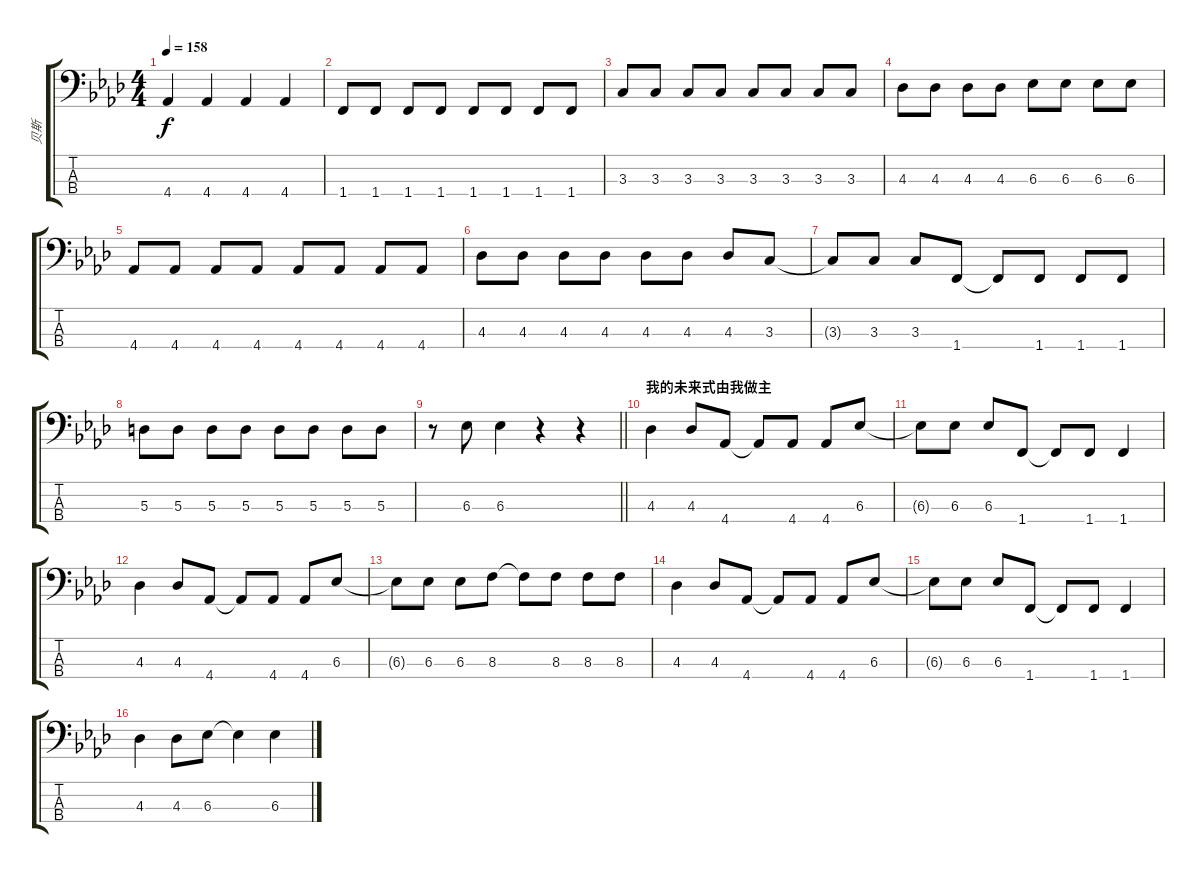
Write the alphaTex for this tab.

\track ("贝斯" "贝斯") {instrument electricbassfinger}
\staff {score tabs}
\tuning (G2 D2 A1 E1) {hide}
\ts (4 4)
\tempo 158
\clef f4
\ks ab
4.4{t}.4{dy f} 4.4.4 4.4.4 4.4.4 |
1.4.8 1.4.8 1.4.8 1.4.8 1.4.8 1.4.8 1.4.8 1.4.8 |
3.3.8 3.3.8 3.3.8 3.3.8 3.3.8 3.3.8 3.3.8 3.3.8 |
4.3.8 4.3.8{txt ""} 4.3.8 4.3.8 6.3.8 6.3.8 6.3.8 6.3.8 |
4.4.8 4.4.8 4.4.8 4.4.8 4.4.8 4.4.8 4.4.8 4.4.8 |
4.3.8 4.3.8 4.3.8 4.3.8 4.3.8 4.3.8 4.3.8 3.3.8 |
3.3{t}.8 3.3.8 3.3.8 1.4.8 1.4{t}.8 1.4.8 1.4.8 1.4.8 |
5.3.8 5.3.8 5.3.8 5.3.8 5.3.8 5.3.8 5.3.8 5.3.8 |
\barLineRight lightlight
r.8 6.3.8 6.3.4 r.4 r.4 |
\section ("" "我的未来式由我做主")
4.3.4 4.3.8 4.4.8 4.4{t}.8 4.4.8 4.4.8 6.3.8 |
6.3{t}.8 6.3.8 6.3.8 1.4.8 1.4{t}.8 1.4.8 1.4.4 |
4.3.4 4.3.8 4.4.8 4.4{t}.8 4.4.8 4.4.8 6.3.8 |
6.3{t}.8 6.3.8 6.3.8 8.3.8 8.3{t}.8 8.3.8 8.3.8 8.3.8 |
4.3.4 4.3.8 4.4.8 4.4{t}.8 4.4.8 4.4.8 6.3.8 |
6.3{t}.8 6.3.8 6.3.8 1.4.8 1.4{t}.8 1.4.8 1.4.4 |
4.3.4 4.3.8 6.3.8 6.3{t}.4 6.3.4
